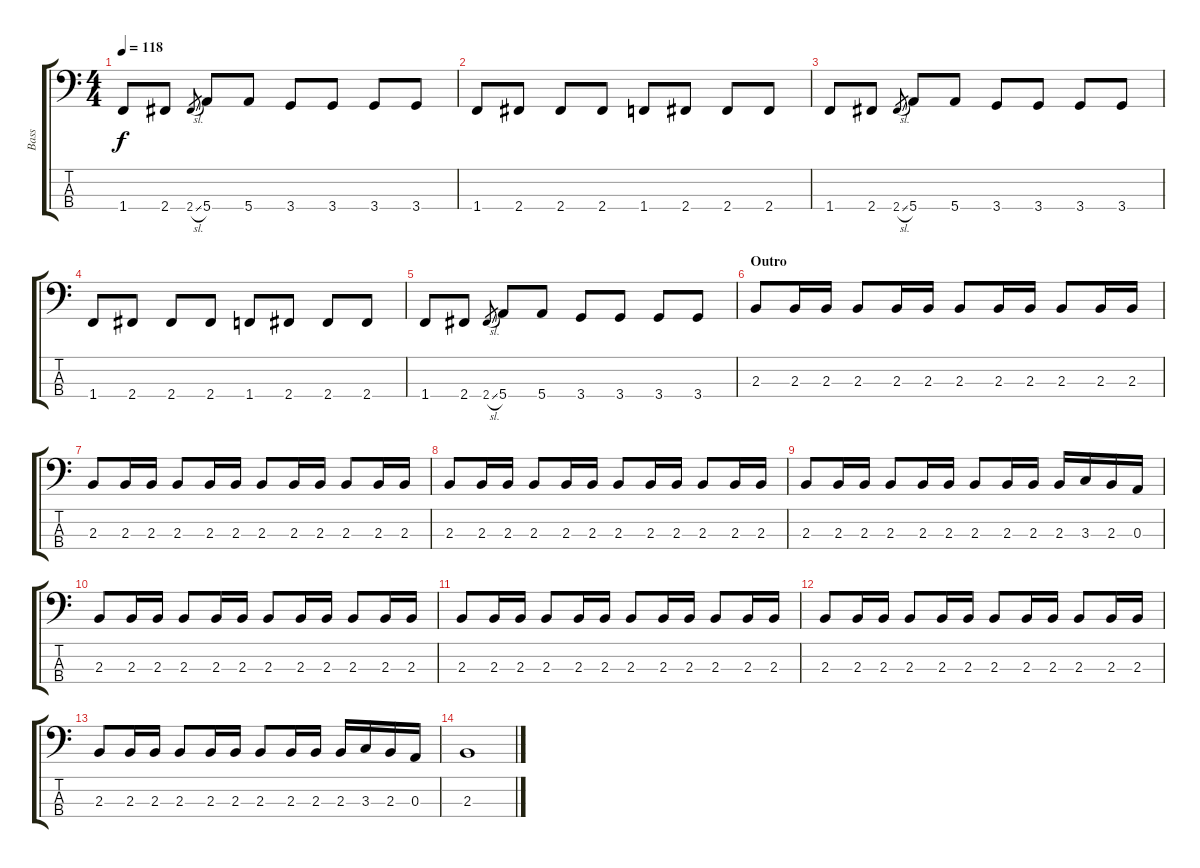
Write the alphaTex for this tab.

\track ("Bass" "Bass") {instrument electricbasspick}
\staff {score tabs}
\tuning (G2 D2 A1 E1) {hide}
\ts (4 4)
\tempo 118
\clef f4
\ks c
1.4.8{dy f} 2.4.8 2.4{sl}.8{gr} 5.4.8 5.4.8 3.4.8 3.4.8 3.4.8 3.4.8 |
1.4.8 2.4.8 2.4.8 2.4.8 1.4.8 2.4.8 2.4.8 2.4.8 |
1.4.8 2.4.8 2.4{sl}.8{gr} 5.4.8 5.4.8 3.4.8 3.4.8 3.4.8 3.4.8 |
1.4.8 2.4.8 2.4.8 2.4.8 1.4.8 2.4.8 2.4.8 2.4.8 |
1.4.8 2.4.8 2.4{sl}.8{gr} 5.4.8 5.4.8 3.4.8 3.4.8 3.4.8 3.4.8 |
\section ("" "Outro")
2.3.8 2.3.16 2.3.16 2.3.8 2.3.16 2.3.16 2.3.8 2.3.16 2.3.16 2.3.8 2.3.16 2.3.16 |
2.3.8 2.3.16 2.3.16 2.3.8 2.3.16 2.3.16 2.3.8 2.3.16 2.3.16 2.3.8 2.3.16 2.3.16 |
2.3.8 2.3.16 2.3.16 2.3.8 2.3.16 2.3.16 2.3.8 2.3.16 2.3.16 2.3.8 2.3.16 2.3.16 |
2.3.8 2.3.16 2.3.16 2.3.8 2.3.16 2.3.16 2.3.8 2.3.16 2.3.16 2.3.16 3.3.16 2.3.16 0.3.16 |
2.3.8 2.3.16 2.3.16 2.3.8 2.3.16 2.3.16 2.3.8 2.3.16 2.3.16 2.3.8 2.3.16 2.3.16 |
2.3.8 2.3.16 2.3.16 2.3.8 2.3.16 2.3.16 2.3.8 2.3.16 2.3.16 2.3.8 2.3.16 2.3.16 |
2.3.8 2.3.16 2.3.16 2.3.8 2.3.16 2.3.16 2.3.8 2.3.16 2.3.16 2.3.8 2.3.16 2.3.16 |
2.3.8 2.3.16 2.3.16 2.3.8 2.3.16 2.3.16 2.3.8 2.3.16 2.3.16 2.3.16 3.3.16 2.3.16 0.3.16 |
2.3.1
